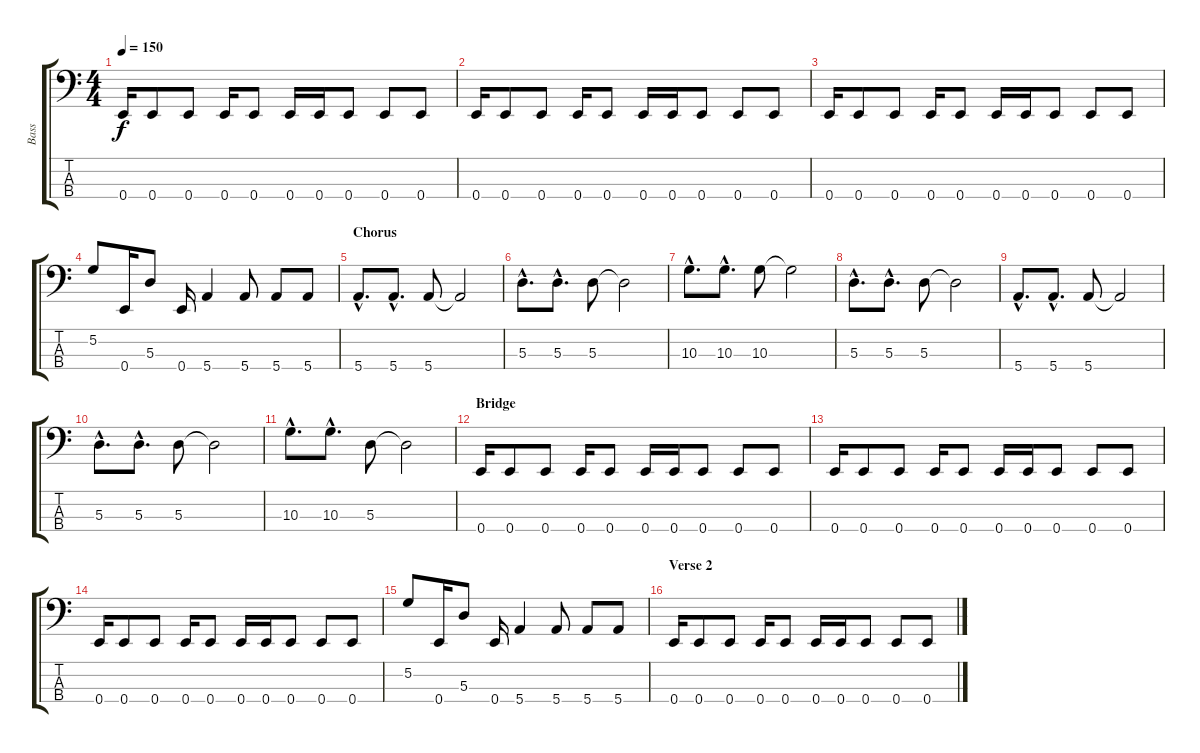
\track ("Bass" "Bass") {instrument electricbasspick}
\staff {score tabs}
\tuning (G2 D2 A1 E1) {hide}
\ts (4 4)
\tempo 150
\clef f4
\ks c
0.4.16{dy f} 0.4.8 0.4.8 0.4.16 0.4.8 0.4.16 0.4.16 0.4.8 0.4.8 0.4.8 |
0.4.16 0.4.8 0.4.8 0.4.16 0.4.8 0.4.16 0.4.16 0.4.8 0.4.8 0.4.8 |
0.4.16 0.4.8 0.4.8 0.4.16 0.4.8 0.4.16 0.4.16 0.4.8 0.4.8 0.4.8 |
5.2.8 0.4.16 5.3.8 0.4.16 5.4.4 5.4.8 5.4.8 5.4.8 |
\section ("" "Chorus")
5.4{hac}.8{d} 5.4{hac}.8{d} 5.4.8 5.4{t}.2 |
5.3{hac}.8{d} 5.3{hac}.8{d} 5.3.8 5.3{t}.2 |
10.3{hac}.8{d} 10.3{hac}.8{d} 10.3.8 10.3{t}.2 |
5.3{hac}.8{d} 5.3{hac}.8{d} 5.3.8 5.3{t}.2 |
5.4{hac}.8{d} 5.4{hac}.8{d} 5.4.8 5.4{t}.2 |
5.3{hac}.8{d} 5.3{hac}.8{d} 5.3.8 5.3{t}.2 |
10.3{hac}.8{d} 10.3{hac}.8{d} 5.3.8 5.3{t}.2 |
\section ("" "Bridge")
0.4.16 0.4.8 0.4.8 0.4.16 0.4.8 0.4.16 0.4.16 0.4.8 0.4.8 0.4.8 |
0.4.16 0.4.8 0.4.8 0.4.16 0.4.8 0.4.16 0.4.16 0.4.8 0.4.8 0.4.8 |
0.4.16 0.4.8 0.4.8 0.4.16 0.4.8 0.4.16 0.4.16 0.4.8 0.4.8 0.4.8 |
5.2.8 0.4.16 5.3.8 0.4.16 5.4.4 5.4.8 5.4.8 5.4.8 |
\section ("" "Verse 2")
0.4.16 0.4.8 0.4.8 0.4.16 0.4.8 0.4.16 0.4.16 0.4.8 0.4.8 0.4.8
